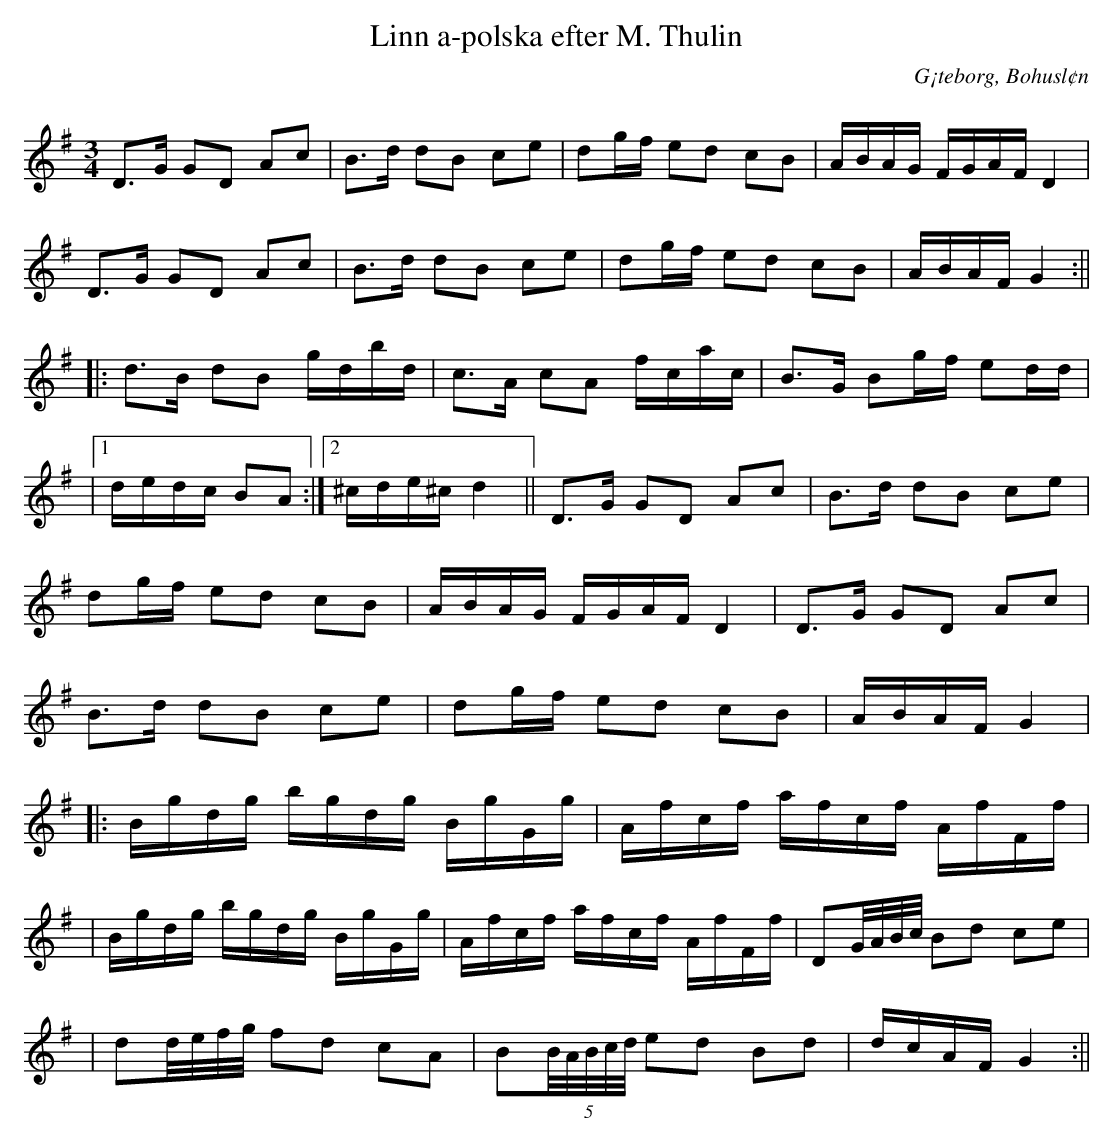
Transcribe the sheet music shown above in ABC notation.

X:1
T:Linn a-polska efter M. Thulin
O:G¡teborg, Bohusl¢n
Q:107
M:3/4
L:1/8
K:G
D>G GD Ac | B>d dB ce | dg/f/ ed cB | A/B/A/G/ F/G/A/F/ D2 |
D>G GD Ac | B>d dB ce | dg/f/ ed cB | A/B/A/F/ G2 :||
|:d>B dB g/d/b/d/ | c>A cA f/c/a/c/ | B>G Bg/f/ ed/d/ |
|1 d/e/d/c/ BA :|2 ^c/d/e/^c/ d2 || D>G GD Ac | B>d dB ce |
 dg/f/ ed cB | A/B/A/G/ F/G/A/F/ D2 | D>G GD Ac |
 B>d dB ce | dg/f/ ed cB | A/B/A/F/ G2 |
|: B/g/d/g/ b/g/d/g/ B/g/G/g/ | A/f/c/f/ a/f/c/f/ A/f/F/f/ |
| B/g/d/g/ b/g/d/g/ B/g/G/g/ | A/f/c/f/ a/f/c/f/ A/f/F/f/ |DG//A//B//c// Bd ce |
| dd//e//f//g// fd cA |B(5B//A//B//c//d// ed Bd | d/c/A/F/ G2 :||
